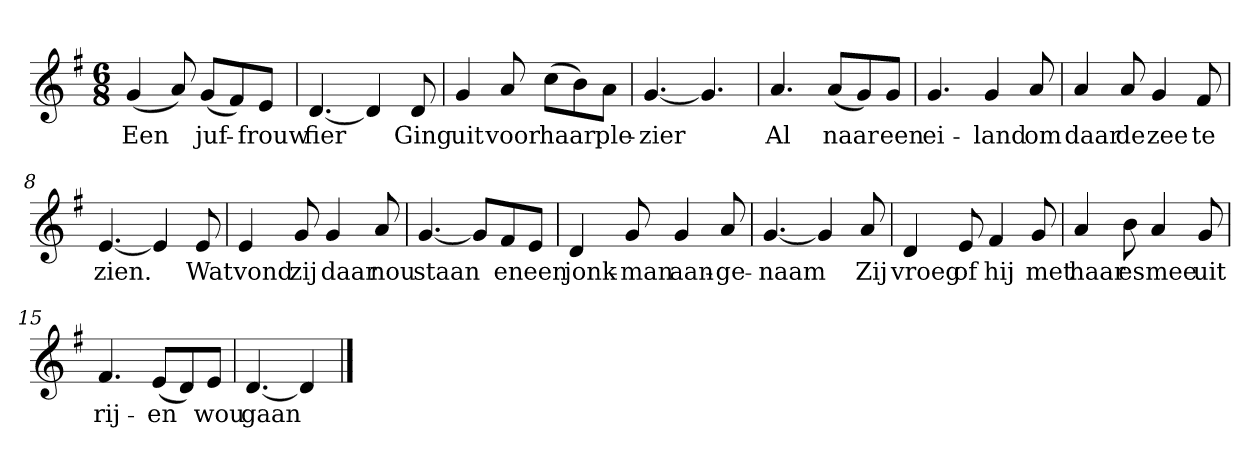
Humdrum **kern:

**kern	**text
*part1	*part1
*staff1	*staff1
*clefG2	*
*k[f#]	*
*G:	*
*M6/8	*
*MM120	*
=1	=1
(4g	Een
8a)	.
(8g/L	juf-
8f#/)	.
8e/J	-frouw
=2	=2
[4.d	fier
4d]	.
8d	Ging
=3	=3
4g	uit
8a	voor
(8cc\L	haar
8b\)	.
8a\J	ple-
=4	=4
[4.g	-zier
4.g]	.
=5	=5
4.a	Al
(8a/L	naar
8g/)	.
8g/J	een
=6	=6
4.g	ei-
4g	-land
8a	om
=7	=7
4a	daar
8a	de
4g	zee
8f#	te
=8	=8
[4.e	zien.
4e]	.
8e	Wat
=9	=9
4e	vond
8g	zij
4g	daar
8a	nou
=10	=10
[4.g	staan
8g/L]	.
8f#/	en
8e/J	een
=11	=11
4d	jonk-
8g	-man
4g	aan-
8a	-ge-
=12	=12
[4.g	-naam
4g]	.
8a	Zij
=13	=13
4d	vroeg
8e	of
4f#	hij
8g	met
=14	=14
4a	haar
8b	es
4a	mee
8g	uit
=15	=15
4.f#	rij-
(8e/L	-en
8d/)	.
8e/J	wou
=16	=16
[4.d	gaan
4d]	.
==	==
*-	*-
